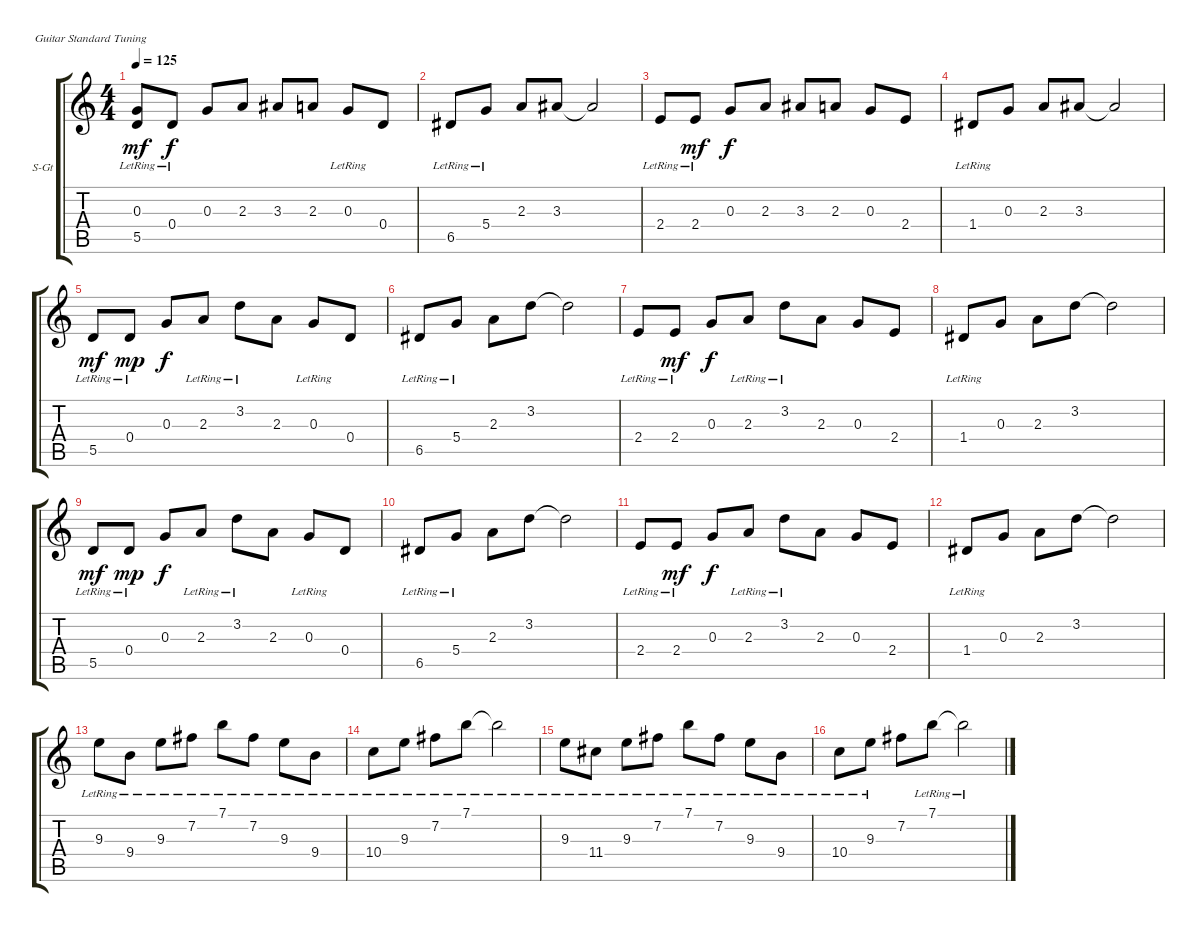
\bracketExtendMode groupsimilarinstruments
\firstSystemTrackNameOrientation horizontal
\otherSystemsTrackNameOrientation horizontal
\track ("Гитара 3" "S-Gt") {instrument acousticguitarsteel}
\staff {score tabs}
\tuning (E4 B3 G3 D3 A2 E2)
\ts (4 4)
\tempo 125
\clef g2
\ks c
(0.3 5.5{lr}).8{dy mf instrument acousticguitarsteel} 0.4{lr}.8{dy f} 0.3.8 2.3.8 3.3.8 2.3.8 0.3{lr}.8 0.4.8 |
6.5{lr}.8 5.4{lr}.8 2.3.8 3.3.8 3.3{t}.2 |
2.4{lr}.8 2.4{lr}.8{dy mf} 0.3.8{dy f} 2.3.8 3.3.8 2.3.8 0.3.8 2.4.8 |
1.4{lr}.8 0.3.8 2.3.8 3.3.8 3.3{t}.2 |
5.5{lr}.8{dy mf} 0.4{lr}.8{dy mp} 0.3.8{dy f} 2.3{lr}.8 3.2{lr}.8 2.3.8 0.3{lr}.8 0.4.8 |
6.5{lr}.8 5.4{lr}.8 2.3.8 3.2.8 3.2{t}.2 |
2.4{lr}.8 2.4{lr}.8{dy mf} 0.3.8{dy f} 2.3{lr}.8 3.2{lr}.8 2.3.8 0.3.8 2.4.8 |
1.4{lr}.8 0.3.8 2.3.8 3.2.8 3.2{t}.2 |
5.5{lr}.8{dy mf} 0.4{lr}.8{dy mp} 0.3.8{dy f} 2.3{lr}.8 3.2{lr}.8 2.3.8 0.3{lr}.8 0.4.8 |
6.5{lr}.8 5.4{lr}.8 2.3.8 3.2.8 3.2{t}.2 |
2.4{lr}.8 2.4{lr}.8{dy mf} 0.3.8{dy f} 2.3{lr}.8 3.2{lr}.8 2.3.8 0.3.8 2.4.8 |
1.4{lr}.8 0.3.8 2.3.8 3.2.8 3.2{t}.2 |
9.3{lr}.8 9.4{lr}.8 9.3{lr}.8 7.2{lr}.8 7.1{lr}.8 7.2{lr}.8 9.3{lr}.8 9.4{lr}.8 |
10.4{lr}.8 9.3{lr}.8 7.2{lr}.8 7.1{lr}.8 7.1{lr t}.2 |
9.3{lr}.8 11.4{lr}.8 9.3{lr}.8 7.2{lr}.8 7.1{lr}.8 7.2{lr}.8 9.3{lr}.8 9.4{lr}.8 |
10.4{lr}.8 9.3{lr}.8 7.2.8 7.1{lr}.8 7.1{lr t}.2
